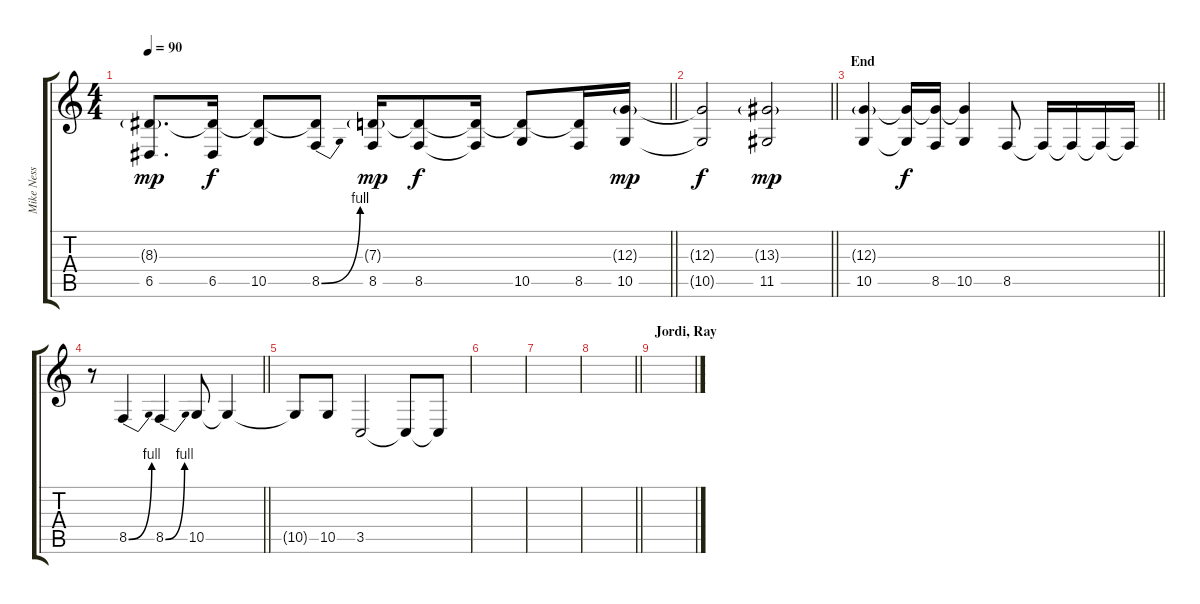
\track ("Mike Ness (Voice)" "Mike Ness ") {instrument lead2sawtooth}
\staff {score tabs}
\tuning (E4 B3 G3 D3 A2 E2) {hide}
\ts (4 4)
\tempo 90
\clef g2
\barLineRight lightlight
\ks c
(8.3{g} 6.5).8{d dy mp} (8.3{t} 6.5).16{dy f} (8.3{t} 10.5).8 (8.3{t} 8.5{be (bend 0 0 60 4)}).8 (7.3{g} 8.5).16{dy mp} (7.3{t} 8.5).8{dy f} (7.3{t} 8.5{t}).16 (7.3{t} 10.5).8 (7.3{t} 8.5).16 (12.3{g} 10.5).16{dy mp} |
\barLineRight lightlight
(12.3{t} 10.5{t}).2{dy f} (13.3{g} 11.5).2{dy mp} |
\section ("" "End")
\barLineRight lightlight
(12.3{g} 10.5).4 (12.3{t} 10.5{t}).16{dy f} (12.3{t} 8.5).16 (12.3{t} 10.5).4 8.5.8 8.5{t}.16 8.5{t}.16 8.5{t}.16 8.5{t}.16 |
\barLineRight lightlight
r.8 8.5{be (bend 0 0 60 4)}.4 8.5{be (bend 0 0 60 4)}.4 10.5.8 10.5{t}.4 |
10.5{t}.8 10.5.8 3.5.2 3.5{t}.8 3.5{t}.8 |
|
|
\barLineRight lightlight
|
\section ("" "Jordi, Ray")
